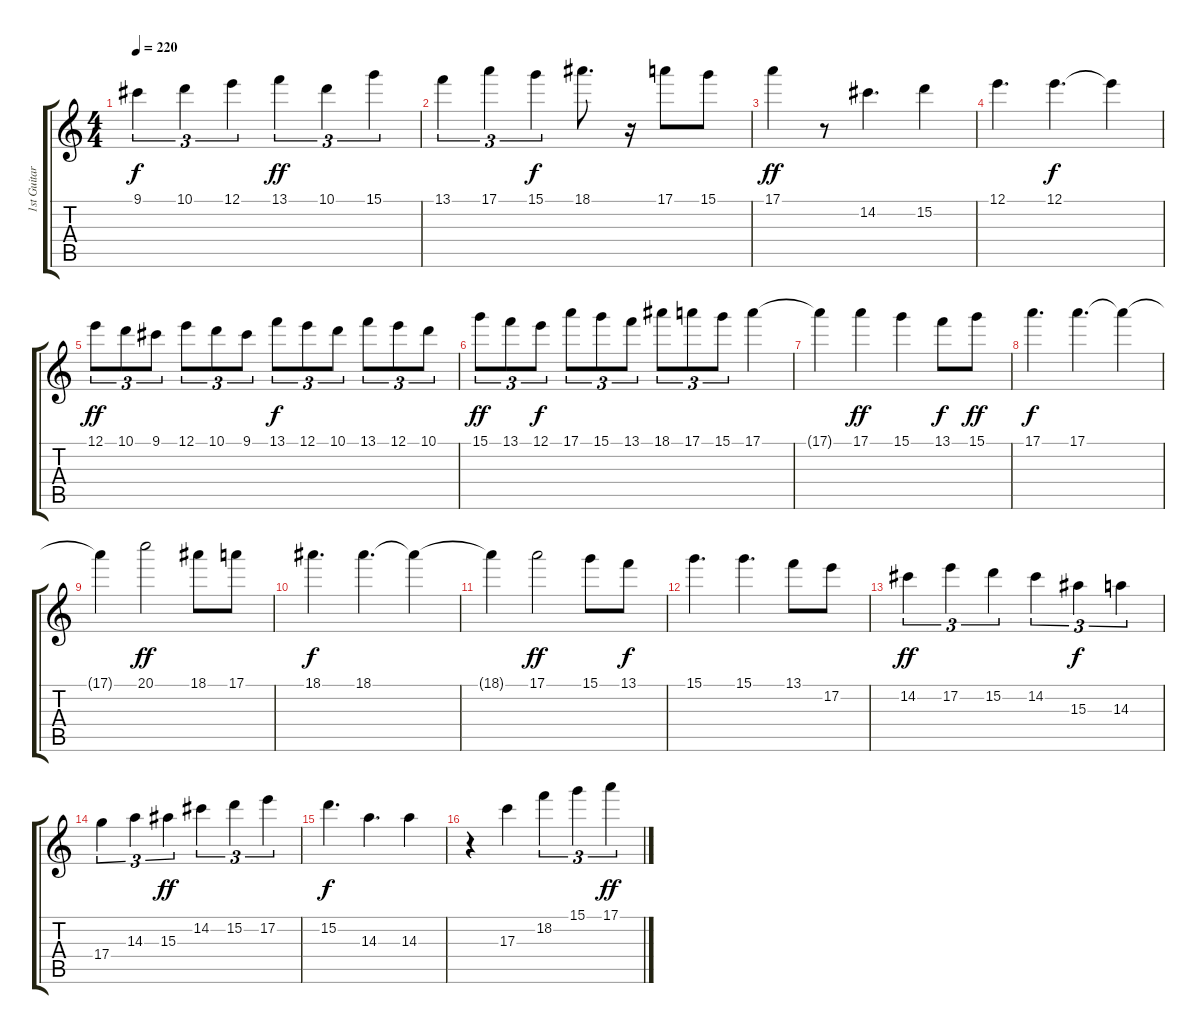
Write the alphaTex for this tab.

\track ("1st Guitar" "1st Guitar") {instrument acousticguitarnylon}
\staff {score tabs}
\tuning (E4 B3 G3 D3 A2 E2) {hide}
\ts (4 4)
\tempo 220
\clef g2
\ks c
9.1.4{tu (3 2) dy f} 10.1.4{tu (3 2)} 12.1.4{tu (3 2)} 13.1.4{tu (3 2) dy ff} 10.1.4{tu (3 2)} 15.1.4{tu (3 2)} |
13.1.4{tu (3 2)} 17.1.4{tu (3 2)} 15.1.4{tu (3 2) dy f} 18.1.8{d} r.16 17.1.8 15.1.8 |
17.1.4{dy ff} r.8 14.2.4{d} 15.2.4 |
12.1.4{d} 12.1.4{d dy f} 12.1{t}.4 |
12.1.8{tu (3 2) dy ff} 10.1.8{tu (3 2)} 9.1.8{tu (3 2)} 12.1.8{tu (3 2)} 10.1.8{tu (3 2)} 9.1.8{tu (3 2)} 13.1.8{tu (3 2) dy f} 12.1.8{tu (3 2)} 10.1.8{tu (3 2)} 13.1.8{tu (3 2)} 12.1.8{tu (3 2)} 10.1.8{tu (3 2)} |
15.1.8{tu (3 2) dy ff} 13.1.8{tu (3 2)} 12.1.8{tu (3 2) dy f} 17.1.8{tu (3 2)} 15.1.8{tu (3 2)} 13.1.8{tu (3 2)} 18.1.8{tu (3 2)} 17.1.8{tu (3 2)} 15.1.8{tu (3 2)} 17.1.4 |
17.1{t}.4 17.1.4{dy ff} 15.1.4 13.1.8{dy f} 15.1.8{dy ff} |
17.1.4{d dy f} 17.1.4{d} 17.1{t}.4 |
17.1{t}.4 20.1.2{dy ff} 18.1.8 17.1.8 |
18.1.4{d dy f} 18.1.4{d} 18.1{t}.4 |
18.1{t}.4 17.1.2{dy ff} 15.1.8 13.1.8{dy f} |
15.1.4{d} 15.1.4{d} 13.1.8 17.2.8 |
14.2.4{tu (3 2) dy ff} 17.2.4{tu (3 2)} 15.2.4{tu (3 2)} 14.2.4{tu (3 2)} 15.3.4{tu (3 2) dy f} 14.3.4{tu (3 2)} |
17.4.4{tu (3 2)} 14.3.4{tu (3 2)} 15.3.4{tu (3 2) dy ff} 14.2.4{tu (3 2)} 15.2.4{tu (3 2)} 17.2.4{tu (3 2)} |
15.2.4{d dy f} 14.3.4{d} 14.3.4 |
r.4 17.3.4 18.2.4{tu (3 2)} 15.1.4{tu (3 2)} 17.1.4{tu (3 2) dy ff}
